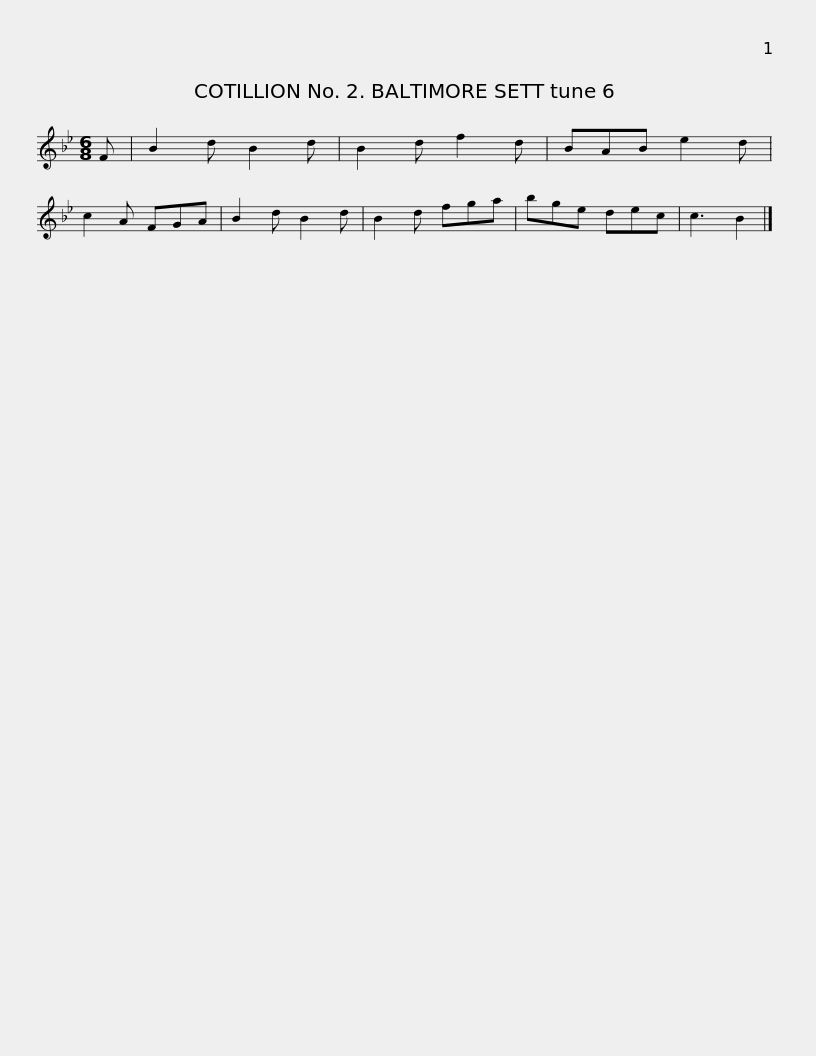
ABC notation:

X:1
L:1/8
M:6/8
I:linebreak $
K:Bb
V:1 treble
V:1
 F | B2 d B2 d | B2 d f2 d | BAB e2 d | c2 A FGA | %5
 B2 d B2 d | B2 d fga | bge dec | c3 B2 |] %9
